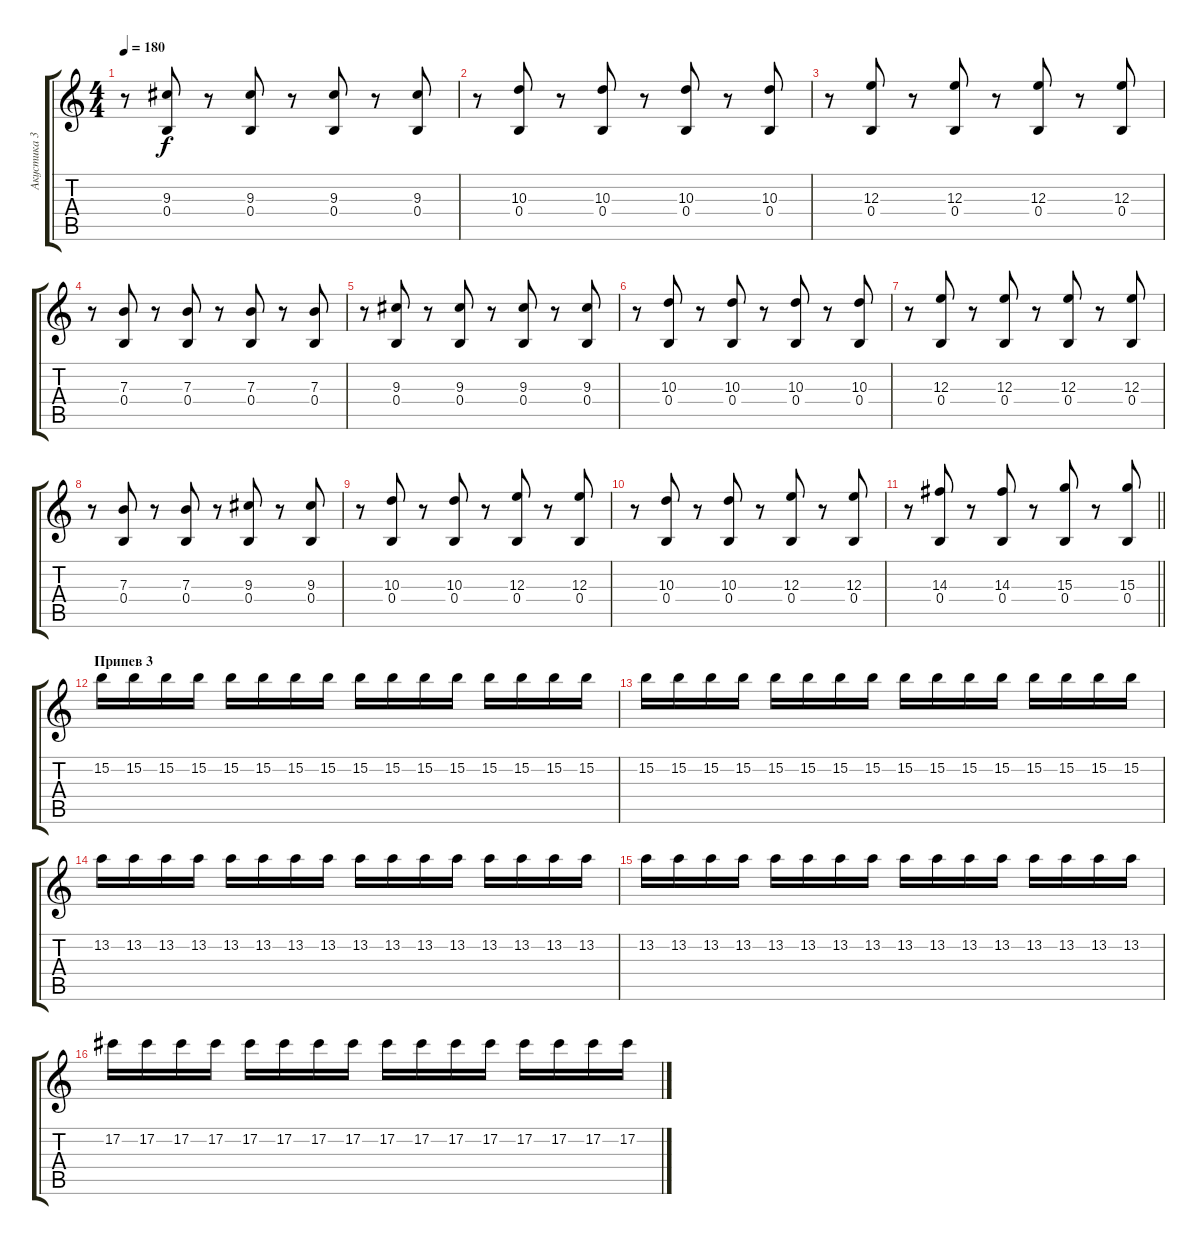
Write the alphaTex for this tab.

\track ("Акустика 3" "Акустика 3") {instrument electricguitarclean}
\staff {score tabs}
\tuning (Db4 Ab3 E3 B2 Gb2 B1) {hide}
\ts (4 4)
\tempo 180
\clef g2
\ks c
r.8{dy f} (9.3 0.4).8 r.8 (9.3 0.4).8 r.8 (9.3 0.4).8 r.8 (9.3 0.4).8 |
r.8 (10.3 0.4).8 r.8 (10.3 0.4).8 r.8 (10.3 0.4).8 r.8 (10.3 0.4).8 |
r.8 (12.3 0.4).8 r.8 (12.3 0.4).8 r.8 (12.3 0.4).8 r.8 (12.3 0.4).8 |
r.8 (7.3 0.4).8 r.8 (7.3 0.4).8 r.8 (7.3 0.4).8 r.8 (7.3 0.4).8 |
r.8 (9.3 0.4).8 r.8 (9.3 0.4).8 r.8 (9.3 0.4).8 r.8 (9.3 0.4).8 |
r.8 (10.3 0.4).8 r.8 (10.3 0.4).8 r.8 (10.3 0.4).8 r.8 (10.3 0.4).8 |
r.8 (12.3 0.4).8 r.8 (12.3 0.4).8 r.8 (12.3 0.4).8 r.8 (12.3 0.4).8 |
r.8 (7.3 0.4).8 r.8 (7.3 0.4).8 r.8 (9.3 0.4).8 r.8 (9.3 0.4).8 |
r.8 (10.3 0.4).8 r.8 (10.3 0.4).8 r.8 (12.3 0.4).8 r.8 (12.3 0.4).8 |
r.8 (10.3 0.4).8 r.8 (10.3 0.4).8 r.8 (12.3 0.4).8 r.8 (12.3 0.4).8 |
\barLineRight lightlight
r.8 (14.3 0.4).8 r.8 (14.3 0.4).8 r.8 (15.3 0.4).8 r.8 (15.3 0.4).8 |
\section ("" "Припев 3")
15.2.16 15.2.16 15.2.16 15.2.16 15.2.16 15.2.16 15.2.16 15.2.16 15.2.16 15.2.16 15.2.16 15.2.16 15.2.16 15.2.16 15.2.16 15.2.16 |
15.2.16 15.2.16 15.2.16 15.2.16 15.2.16 15.2.16 15.2.16 15.2.16 15.2.16 15.2.16 15.2.16 15.2.16 15.2.16 15.2.16 15.2.16 15.2.16 |
13.2.16 13.2.16 13.2.16 13.2.16 13.2.16 13.2.16 13.2.16 13.2.16 13.2.16 13.2.16 13.2.16 13.2.16 13.2.16 13.2.16 13.2.16 13.2.16 |
13.2.16 13.2.16 13.2.16 13.2.16 13.2.16 13.2.16 13.2.16 13.2.16 13.2.16 13.2.16 13.2.16 13.2.16 13.2.16 13.2.16 13.2.16 13.2.16 |
17.2.16 17.2.16 17.2.16 17.2.16 17.2.16 17.2.16 17.2.16 17.2.16 17.2.16 17.2.16 17.2.16 17.2.16 17.2.16 17.2.16 17.2.16 17.2.16
